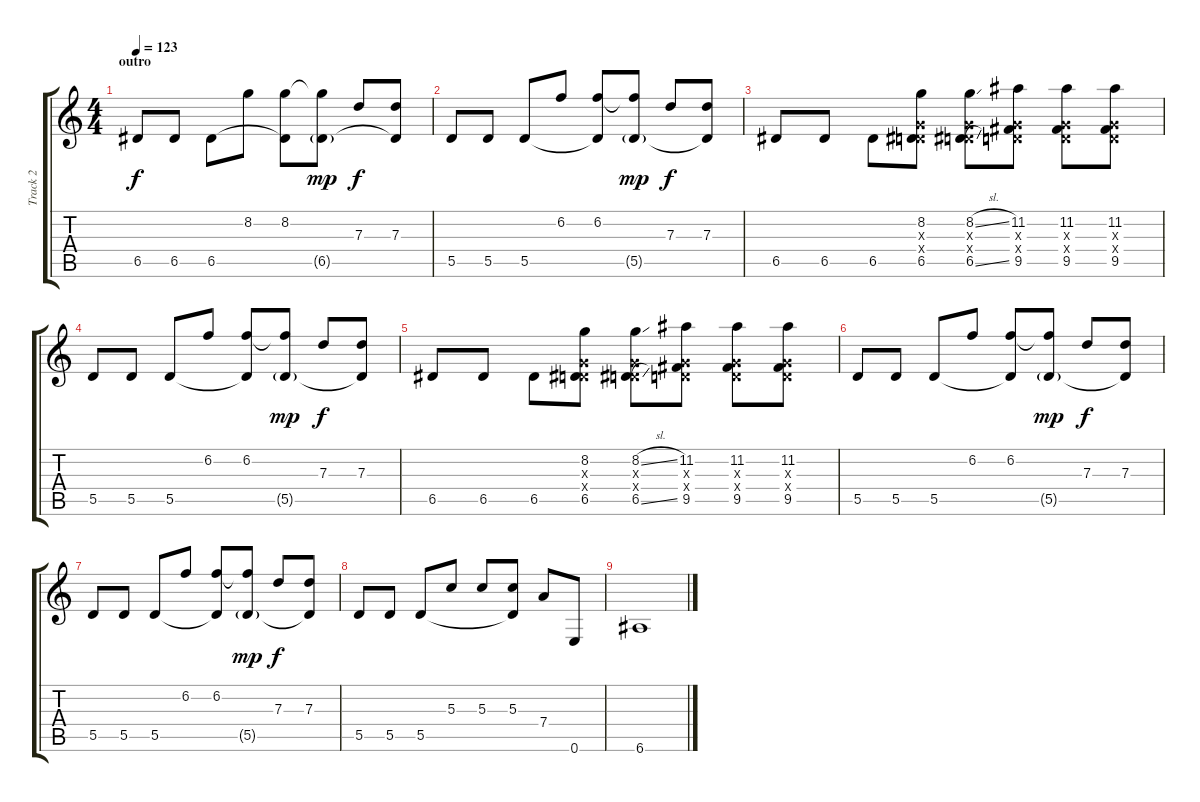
\track ("Track 2" "Track 2") {instrument electricguitarclean}
\staff {score tabs}
\tuning (E4 B3 G3 D3 A2 E2) {hide}
\ts (4 4)
\section ("" "outro")
\tempo 123
\clef g2
\ks c
6.5.8{dy f} 6.5.8 6.5.8 8.2.8 (8.2 6.5{t}).8 (8.2{t} 6.5{g}).8{dy mp} 7.3.8{dy f} (7.3 6.5{t}).8 |
5.5.8 5.5.8 5.5.8 6.2.8 (6.2 5.5{t}).8 (6.2{t} 5.5{g}).8{dy mp} 7.3.8{dy f} (7.3 5.5{t}).8 |
6.5.8 6.5.8 6.5.8 (8.2 0.3{x} 0.4{x} 6.5).8 (8.2{sl} 0.3{x} 0.4{x} 6.5{sl}).8 (11.2 0.3{x} 0.4{x} 9.5).8 (11.2 0.3{x} 0.4{x} 9.5).8 (11.2 0.3{x} 0.4{x} 9.5).8 |
5.5.8 5.5.8 5.5.8 6.2.8 (6.2 5.5{t}).8 (6.2{t} 5.5{g}).8{dy mp} 7.3.8{dy f} (7.3 5.5{t}).8 |
6.5.8 6.5.8 6.5.8 (8.2 0.3{x} 0.4{x} 6.5).8 (8.2{sl} 0.3{x} 0.4{x} 6.5{sl}).8 (11.2 0.3{x} 0.4{x} 9.5).8 (11.2 0.3{x} 0.4{x} 9.5).8 (11.2 0.3{x} 0.4{x} 9.5).8 |
5.5.8 5.5.8 5.5.8 6.2.8 (6.2 5.5{t}).8 (6.2{t} 5.5{g}).8{dy mp} 7.3.8{dy f} (7.3 5.5{t}).8 |
5.5.8 5.5.8 5.5.8 6.2.8 (6.2 5.5{t}).8 (6.2{t} 5.5{g}).8{dy mp} 7.3.8{dy f} (7.3 5.5{t}).8 |
5.5.8 5.5.8 5.5.8 5.3.8 5.3.8 (5.3 5.5{t}).8 7.4.8 0.6.8 |
6.6.1
